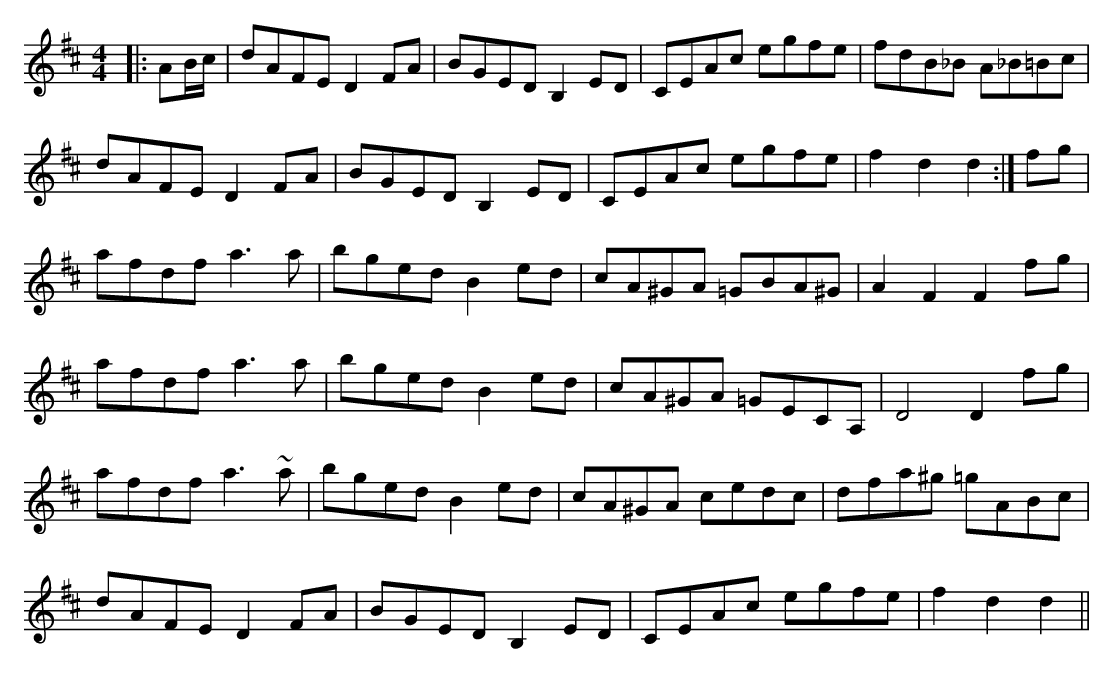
X:1
M:4/4
K:D
|:AB/c/|dAFE D2 FA|BGED B,2 ED|CEAc egfe|fdB_B A_B=Bc|
dAFE D2 FA|BGED B,2 ED|CEAc egfe|f2d2d2:|fg|
afdf a3a|bged B2 ed|cA^GA =GBA^G|A2F2F2 fg|
afdf a3a|bged B2 ed|cA^GA =GECA,|D4 D2 fg|
afdf a3~a|bged B2 ed|cA^GA cedc|dfa^g =gABc|
dAFE D2 FA|BGED B,2 ED|CEAc egfe|f2d2d2||
